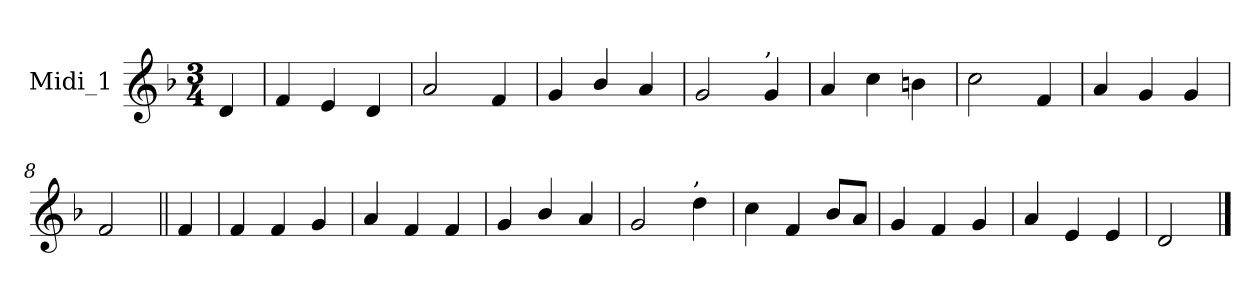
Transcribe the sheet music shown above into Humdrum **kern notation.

**kern
*part1
*staff1
*I"Midi_1
*clefG2
*k[b-]
*F:
*M3/4
=
4d
=1
4f
4e
4d
=2
2a
4f
=3
4g
4b-/
4a
=4
2g
!LO:TX:a:t=,
4g
=5
4a
4cc
4bn
!!LO:LB:g=z
=6
2cc
4f
=7
4a
4g
4g
=8
2f
=9||
4f
=10
4f
4f
4g
=11
4a
4f
4f
!!LO:LB:g=z
=12
4g
4b-/
4a
=13
2g
!LO:TX:a:t=,
4dd
=14
4cc
4f
8b-L
8aJ
=15
4g
4f
4g
=16
4a
4e
4e
=17
2d
==
*-
